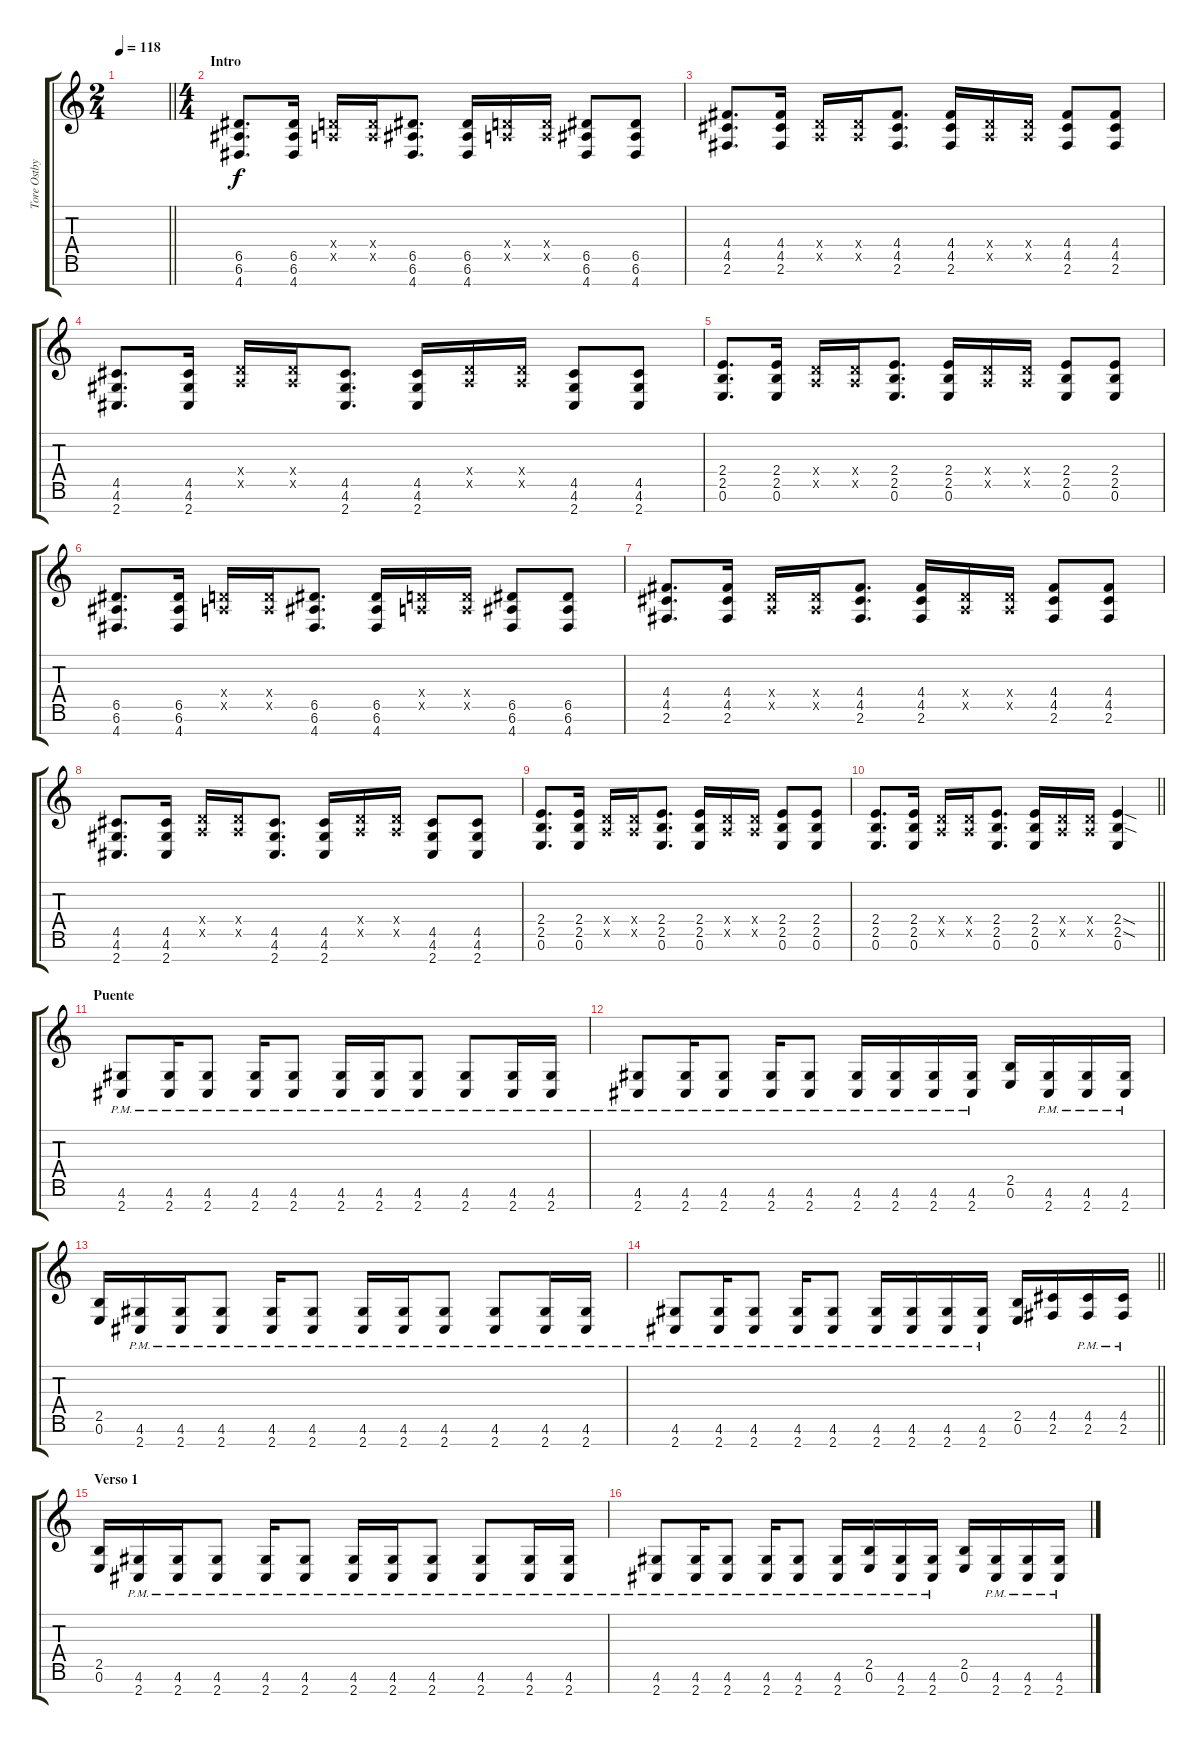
\track ("Tore Ostby" "Tore Ostby") {instrument distortionguitar}
\staff {score tabs}
\tuning (E4 B3 G3 D3 A2 E2 B1) {hide}
\ts (2 4)
\tempo 118
\clef g2
\barLineRight lightlight
\ks c
|
\ts (4 4)
\section ("" "Intro")
(6.5 6.6 4.7).8{d} (6.5 6.6 4.7).16 (0.4{x} 0.5{x}).16 (0.4{x} 0.5{x}).16 (6.5 6.6 4.7).8{d} (6.5 6.6 4.7).16 (0.4{x} 0.5{x}).16 (0.4{x} 0.5{x}).16 (6.5 6.6 4.7).8 (6.5 6.6 4.7).8 |
(4.4 4.5 2.6).8{d} (4.4 4.5 2.6).16 (0.4{x} 0.5{x}).16 (0.4{x} 0.5{x}).16 (4.4 4.5 2.6).8{d} (4.4 4.5 2.6).16 (0.4{x} 0.5{x}).16 (0.4{x} 0.5{x}).16 (4.4 4.5 2.6).8 (4.4 4.5 2.6).8 |
(4.5 4.6 2.7).8{d} (4.5 4.6 2.7).16 (0.4{x} 0.5{x}).16 (0.4{x} 0.5{x}).16 (4.5 4.6 2.7).8{d} (4.5 4.6 2.7).16 (0.4{x} 0.5{x}).16 (0.4{x} 0.5{x}).16 (4.5 4.6 2.7).8 (4.5 4.6 2.7).8 |
(2.4 2.5 0.6).8{d} (2.4 2.5 0.6).16 (0.4{x} 0.5{x}).16 (0.4{x} 0.5{x}).16 (2.4 2.5 0.6).8{d} (2.4 2.5 0.6).16 (0.4{x} 0.5{x}).16 (0.4{x} 0.5{x}).16 (2.4 2.5 0.6).8 (2.4 2.5 0.6).8 |
(6.5 6.6 4.7).8{d} (6.5 6.6 4.7).16 (0.4{x} 0.5{x}).16 (0.4{x} 0.5{x}).16 (6.5 6.6 4.7).8{d} (6.5 6.6 4.7).16 (0.4{x} 0.5{x}).16 (0.4{x} 0.5{x}).16 (6.5 6.6 4.7).8 (6.5 6.6 4.7).8 |
(4.4 4.5 2.6).8{d} (4.4 4.5 2.6).16 (0.4{x} 0.5{x}).16 (0.4{x} 0.5{x}).16 (4.4 4.5 2.6).8{d} (4.4 4.5 2.6).16 (0.4{x} 0.5{x}).16 (0.4{x} 0.5{x}).16 (4.4 4.5 2.6).8 (4.4 4.5 2.6).8 |
(4.5 4.6 2.7).8{d} (4.5 4.6 2.7).16 (0.4{x} 0.5{x}).16 (0.4{x} 0.5{x}).16 (4.5 4.6 2.7).8{d} (4.5 4.6 2.7).16 (0.4{x} 0.5{x}).16 (0.4{x} 0.5{x}).16 (4.5 4.6 2.7).8 (4.5 4.6 2.7).8 |
(2.4 2.5 0.6).8{d} (2.4 2.5 0.6).16 (0.4{x} 0.5{x}).16 (0.4{x} 0.5{x}).16 (2.4 2.5 0.6).8{d} (2.4 2.5 0.6).16 (0.4{x} 0.5{x}).16 (0.4{x} 0.5{x}).16 (2.4 2.5 0.6).8 (2.4 2.5 0.6).8 |
\barLineRight lightlight
(2.4 2.5 0.6).8{d} (2.4 2.5 0.6).16 (0.4{x} 0.5{x}).16 (0.4{x} 0.5{x}).16 (2.4 2.5 0.6).8{d} (2.4 2.5 0.6).16 (0.4{x} 0.5{x}).16 (0.4{x} 0.5{x}).16 (2.4{sod} 2.5{sod} 0.6).4 |
\section ("" "Puente")
(4.6{pm} 2.7{pm}).8{instrument overdrivenguitar} (4.6{pm} 2.7{pm}).16 (4.6{pm} 2.7{pm}).8 (4.6{pm} 2.7{pm}).16 (4.6{pm} 2.7{pm}).8 (4.6{pm} 2.7{pm}).16 (4.6{pm} 2.7{pm}).16 (4.6{pm} 2.7{pm}).8 (4.6{pm} 2.7{pm}).8 (4.6{pm} 2.7{pm}).16 (4.6{pm} 2.7{pm}).16 |
(4.6{pm} 2.7{pm}).8 (4.6{pm} 2.7{pm}).16 (4.6{pm} 2.7{pm}).8 (4.6{pm} 2.7{pm}).16 (4.6{pm} 2.7{pm}).8 (4.6{pm} 2.7{pm}).16 (4.6{pm} 2.7{pm}).16 (4.6{pm} 2.7{pm}).16 (4.6{pm} 2.7).16 (2.5 0.6).16 (4.6{pm} 2.7{pm}).16 (4.6{pm} 2.7{pm}).16 (4.6{pm} 2.7).16 |
(2.5 0.6).16 (4.6{pm} 2.7{pm}).16 (4.6{pm} 2.7{pm}).16 (4.6{pm} 2.7{pm}).8 (4.6{pm} 2.7{pm}).16 (4.6{pm} 2.7{pm}).8 (4.6{pm} 2.7{pm}).16 (4.6{pm} 2.7{pm}).16 (4.6{pm} 2.7{pm}).8 (4.6{pm} 2.7{pm}).8 (4.6{pm} 2.7{pm}).16 (4.6{pm} 2.7{pm}).16 |
\barLineRight lightlight
(4.6{pm} 2.7{pm}).8 (4.6{pm} 2.7{pm}).16 (4.6{pm} 2.7{pm}).8 (4.6{pm} 2.7{pm}).16 (4.6{pm} 2.7{pm}).8 (4.6{pm} 2.7{pm}).16 (4.6{pm} 2.7{pm}).16 (4.6{pm} 2.7{pm}).16 (4.6{pm} 2.7).16 (2.5 0.6).16 (4.5 2.6).16 (4.5{pm} 2.6).16 (4.5{pm} 2.6{pm}).16 |
\section ("" "Verso 1")
(2.5 0.6).16 (4.6{pm} 2.7{pm}).16 (4.6{pm} 2.7{pm}).16 (4.6{pm} 2.7{pm}).8 (4.6{pm} 2.7{pm}).16 (4.6{pm} 2.7{pm}).8 (4.6{pm} 2.7{pm}).16 (4.6{pm} 2.7{pm}).16 (4.6{pm} 2.7{pm}).8 (4.6{pm} 2.7{pm}).8 (4.6{pm} 2.7{pm}).16 (4.6{pm} 2.7{pm}).16 |
(4.6{pm} 2.7{pm}).8 (4.6{pm} 2.7{pm}).16 (4.6{pm} 2.7{pm}).8 (4.6{pm} 2.7{pm}).16 (4.6{pm} 2.7{pm}).8 (4.6{pm} 2.7{pm}).16 (2.5{pm} 0.6{pm}).16 (4.6{pm} 2.7{pm}).16 (4.6{pm} 2.7).16 (2.5 0.6).16 (4.6{pm} 2.7{pm}).16 (4.6{pm} 2.7{pm}).16 (4.6{pm} 2.7{pm}).16
